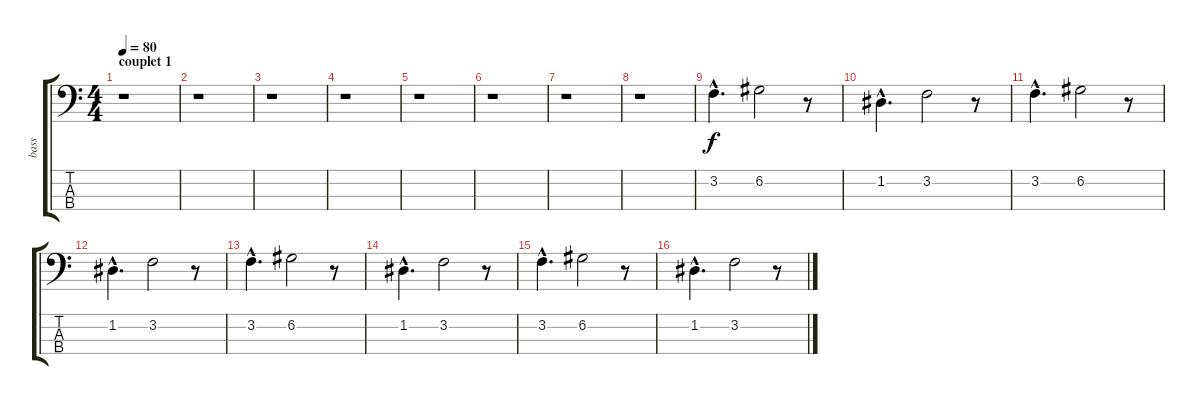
\track ("bass" "bass") {instrument electricbassfinger}
\staff {score tabs}
\tuning (G2 D2 A1 E1) {hide}
\ts (4 4)
\section ("" "couplet 1")
\tempo 80
\clef f4
\ks c
r.1{dy f} |
r.1 |
r.1 |
r.1 |
r.1 |
r.1 |
r.1 |
r.1 |
3.2{hac}.4{d} 6.2.2 r.8 |
1.2{hac}.4{d} 3.2.2 r.8 |
3.2{hac}.4{d} 6.2.2 r.8 |
1.2{hac}.4{d} 3.2.2 r.8 |
3.2{hac}.4{d} 6.2.2 r.8 |
1.2{hac}.4{d} 3.2.2 r.8 |
3.2{hac}.4{d} 6.2.2 r.8 |
1.2{hac}.4{d} 3.2.2 r.8
